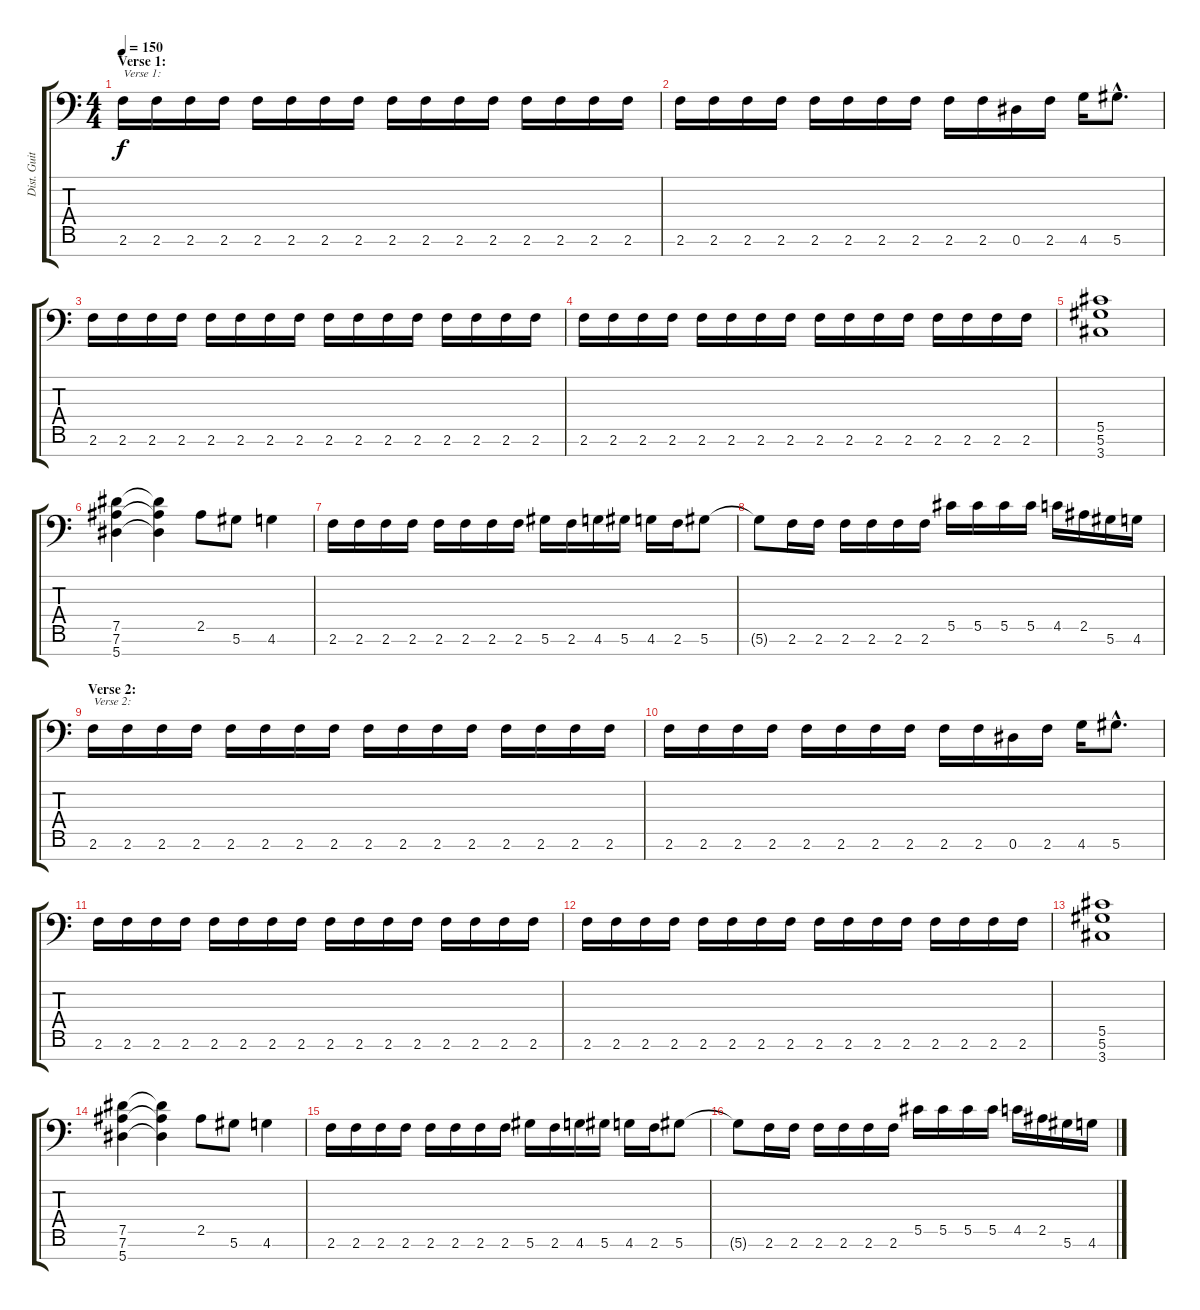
\track ("Dist. Guitar 1" "Dist. Guit") {instrument distortionguitar}
\staff {score tabs}
\tuning (Eb4 Bb3 Gb3 Db3 Ab2 Eb2 Bb1) {hide}
\ts (4 4)
\section ("" "Verse 1:")
\tempo 150
\clef f4
\ks c
2.6.16{txt "Verse 1:" dy f} 2.6.16 2.6.16 2.6.16 2.6.16 2.6.16 2.6.16 2.6.16 2.6.16 2.6.16 2.6.16 2.6.16 2.6.16 2.6.16 2.6.16 2.6.16 |
2.6.16 2.6.16 2.6.16 2.6.16 2.6.16 2.6.16 2.6.16 2.6.16 2.6.16 2.6.16 0.6.16 2.6.16 4.6.16 5.6{hac}.8{d} |
2.6.16 2.6.16 2.6.16 2.6.16 2.6.16 2.6.16 2.6.16 2.6.16 2.6.16 2.6.16 2.6.16 2.6.16 2.6.16 2.6.16 2.6.16 2.6.16 |
2.6.16 2.6.16 2.6.16 2.6.16 2.6.16 2.6.16 2.6.16 2.6.16 2.6.16 2.6.16 2.6.16 2.6.16 2.6.16 2.6.16 2.6.16 2.6.16 |
(5.5 5.6 3.7).1 |
(7.5 7.6 5.7).4 (7.5{t} 7.6{t} 5.7{t}).4 2.5.8 5.6.8 4.6.4 |
2.6.16 2.6.16 2.6.16 2.6.16 2.6.16 2.6.16 2.6.16 2.6.16 5.6.16 2.6.16 4.6.16 5.6.16 4.6.16 2.6.16 5.6.8 |
5.6{t}.8 2.6.16 2.6.16 2.6.16 2.6.16 2.6.16 2.6.16 5.5.16 5.5.16 5.5.16 5.5.16 4.5.16 2.5.16 5.6.16 4.6.16 |
\section ("" "Verse 2:")
2.6.16{txt "Verse 2:"} 2.6.16 2.6.16 2.6.16 2.6.16 2.6.16 2.6.16 2.6.16 2.6.16 2.6.16 2.6.16 2.6.16 2.6.16 2.6.16 2.6.16 2.6.16 |
2.6.16 2.6.16 2.6.16 2.6.16 2.6.16 2.6.16 2.6.16 2.6.16 2.6.16 2.6.16 0.6.16 2.6.16 4.6.16 5.6{hac}.8{d} |
2.6.16 2.6.16 2.6.16 2.6.16 2.6.16 2.6.16 2.6.16 2.6.16 2.6.16 2.6.16 2.6.16 2.6.16 2.6.16 2.6.16 2.6.16 2.6.16 |
2.6.16 2.6.16 2.6.16 2.6.16 2.6.16 2.6.16 2.6.16 2.6.16 2.6.16 2.6.16 2.6.16 2.6.16 2.6.16 2.6.16 2.6.16 2.6.16 |
(5.5 5.6 3.7).1 |
(7.5 7.6 5.7).4 (7.5{t} 7.6{t} 5.7{t}).4 2.5.8 5.6.8 4.6.4 |
2.6.16 2.6.16 2.6.16 2.6.16 2.6.16 2.6.16 2.6.16 2.6.16 5.6.16 2.6.16 4.6.16 5.6.16 4.6.16 2.6.16 5.6.8 |
5.6{t}.8 2.6.16 2.6.16 2.6.16 2.6.16 2.6.16 2.6.16 5.5.16 5.5.16 5.5.16 5.5.16 4.5.16 2.5.16 5.6.16 4.6.16
